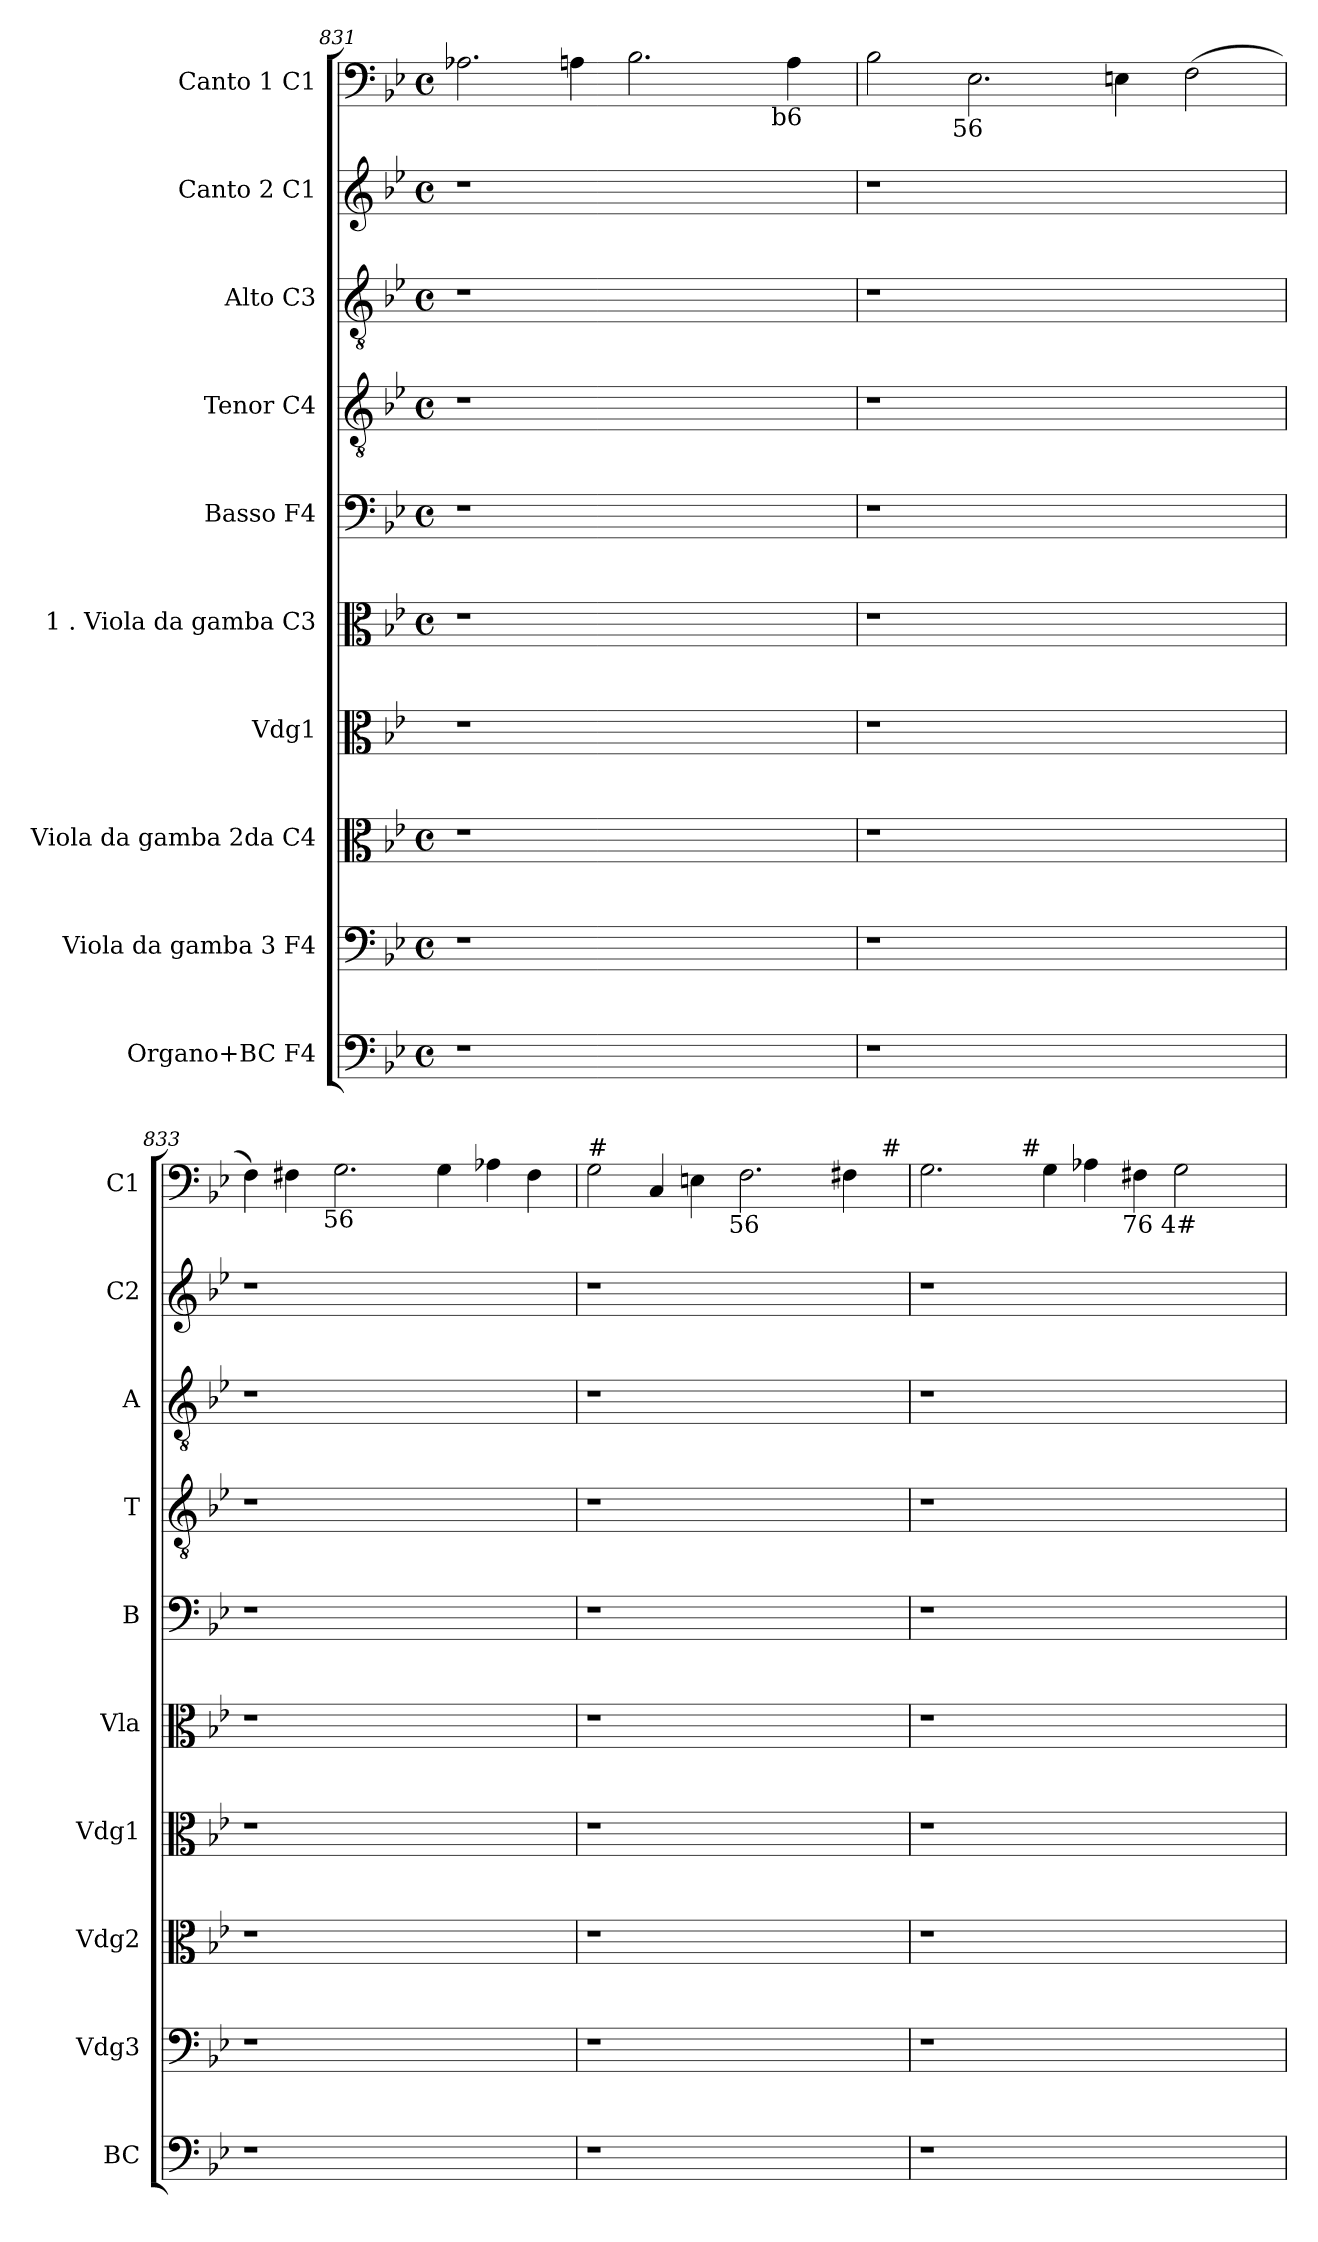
**kern	**kern	**kern	**kern	**kern	**kern	**kern	**kern	**kern	**kern
*part10	*part9	*part8	*part7	*part6	*part5	*part4	*part3	*part2	*part1
*staff10	*staff9	*staff8	*staff7	*staff6	*staff5	*staff4	*staff3	*staff2	*staff1
*I"Organo+BC F4	*I"Viola da gamba 3 F4	*I"Viola da gamba 2da C4	*I"Vdg1	*I"1 . Viola da gamba C3	*I"Basso F4	*I"Tenor C4	*I"Alto C3	*I"Canto 2 C1	*I"Canto 1 C1
*I'BC	*I'Vdg3	*I'Vdg2	*I'Vdg1	*I'Vla	*I'B	*I'T	*I'A	*I'C2	*I'C1
*clefF4	*clefF4	*clefC3	*clefC3	*clefC3	*clefF4	*clefGv2	*clefGv2	*clefG2	*clefF4
*k[b-e-]	*k[b-e-]	*k[b-e-]	*k[b-e-]	*k[b-e-]	*k[b-e-]	*k[b-e-]	*k[b-e-]	*k[b-e-]	*k[b-e-]
*B-:	*B-:	*B-:	*B-:	*B-:	*B-:	*B-:	*B-:	*B-:	*B-:
*M4/4	*M4/4	*M4/4	*	*M4/4	*M4/4	*M4/4	*M4/4	*M4/4	*M4/4
*met(c)	*met(c)	*met(c)	*	*met(c)	*met(c)	*met(c)	*met(c)	*met(c)	*met(c)
=831	=831	=831	=831	=831	=831	=831	=831	=831	=831
*	*	*	*	*	*	*	*	*	*^
1r	1r	1r	1r	1r	1r	1r	1r	1r	2.A-X\	1ryy
.	.	.	.	.	.	.	.	.	4An>\	.
1ryy	1ryy	1ryy	1ryy	1ryy	1ryy	1ryy	1ryy	1ryy	2.B->\	2ryy
.	.	.	.	.	.	.	.	.	.	8..ryy
!	!	!	!	!	!	!	!	!	!	!LO:TX:b:t=b6
.	.	.	.	.	.	.	.	.	.	4ryy
.	.	.	.	.	.	.	.	.	4A\	.
.	.	.	.	.	.	.	.	.	.	32ryy
!!LO:LB:g=z	!!
=832	=832	=832	=832	=832	=832	=832	=832	=832	=832	=832
1r	1r	1r	1r	1r	1r	1r	1r	1r	2B-\	4...ryy
!	!	!	!	!	!	!	!	!	!	!LO:TX:b:t=56
.	.	.	.	.	.	.	.	.	.	1ryy
.	.	.	.	.	.	.	.	.	2.E-\	.
1ryy	1ryy	1ryy	1ryy	1ryy	1ryy	1ryy	1ryy	1ryy	.	.
.	.	.	.	.	.	.	.	.	4En>\	.
.	.	.	.	.	.	.	.	.	.	2ryy
.	.	.	.	.	.	.	.	.	(>2F>\	.
.	.	.	.	.	.	.	.	.	.	32ryy
=833	=833	=833	=833	=833	=833	=833	=833	=833	=833	=833
1r	1r	1r	1r	1r	1r	1r	1r	1r	4F>\)	4...ryy
.	.	.	.	.	.	.	.	.	4F#X>\	.
!	!	!	!	!	!	!	!	!	!	!LO:TX:b:t=56
.	.	.	.	.	.	.	.	.	.	1ryy
.	.	.	.	.	.	.	.	.	2.G\	.
1ryy	1ryy	1ryy	1ryy	1ryy	1ryy	1ryy	1ryy	1ryy	.	.
.	.	.	.	.	.	.	.	.	4G>\	.
.	.	.	.	.	.	.	.	.	.	2ryy
.	.	.	.	.	.	.	.	.	4A-X\	.
.	.	.	.	.	.	.	.	.	4F#>\	.
.	.	.	.	.	.	.	.	.	.	32ryy
=834	=834	=834	=834	=834	=834	=834	=834	=834	=834	=834
!	!	!	!	!	!	!	!	!	!LO:TX:a:t=#	!
*	*	*	*	*	*	*	*	*	*	*^
1r	1r	1r	1r	1r	1r	1r	1r	1r	2G>\	2ryy	1ryy
.	.	.	.	.	.	.	.	.	4C</	4...ryy	.
.	.	.	.	.	.	.	.	.	4En\	.	.
!	!	!	!	!	!	!	!	!	!	!LO:TX:b:t=56	!
.	.	.	.	.	.	.	.	.	.	1ryy	.
1ryy	1ryy	1ryy	1ryy	1ryy	1ryy	1ryy	1ryy	1ryy	2.F\	.	2ryy
.	.	.	.	.	.	.	.	.	.	.	4ryy
.	.	.	.	.	.	.	.	.	4F#X>\	.	8ryy
.	.	.	.	.	.	.	.	.	.	.	32ryy
!	!	!	!	!	!	!	!	!	!	!	!LO:TX:a:t=#
.	.	.	.	.	.	.	.	.	.	.	16.ryy
.	.	.	.	.	.	.	.	.	.	32ryy	.
=835	=835	=835	=835	=835	=835	=835	=835	=835	=835	=835	=835
1r	1r	1r	1r	1r	1r	1r	1r	1r	2.G\	2ryy	1ryy
.	.	.	.	.	.	.	.	.	.	8ryy	.
.	.	.	.	.	.	.	.	.	.	32ryy	.
!	!	!	!	!	!	!	!	!	!	!LO:TX:a:t=#	!
.	.	.	.	.	.	.	.	.	.	1ryy	.
.	.	.	.	.	.	.	.	.	4G>\	.	.
1ryy	1ryy	1ryy	1ryy	1ryy	1ryy	1ryy	1ryy	1ryy	4A-X\	.	8..ryy
!	!	!	!	!	!	!	!	!	!	!	!LO:TX:b:t=76 4#
.	.	.	.	.	.	.	.	.	.	.	2ryy
.	.	.	.	.	.	.	.	.	4F#X>\	.	.
.	.	.	.	.	.	.	.	.	2G\	.	.
.	.	.	.	.	.	.	.	.	.	4ryy	.
.	.	.	.	.	.	.	.	.	.	.	4ryy
.	.	.	.	.	.	.	.	.	.	16.ryy	.
.	.	.	.	.	.	.	.	.	.	.	32ryy
*	*	*	*	*	*	*	*	*	*v	*v	*v
=	=	=	=	=	=	=	=	=	=
*-	*-	*-	*-	*-	*-	*-	*-	*-	*-
